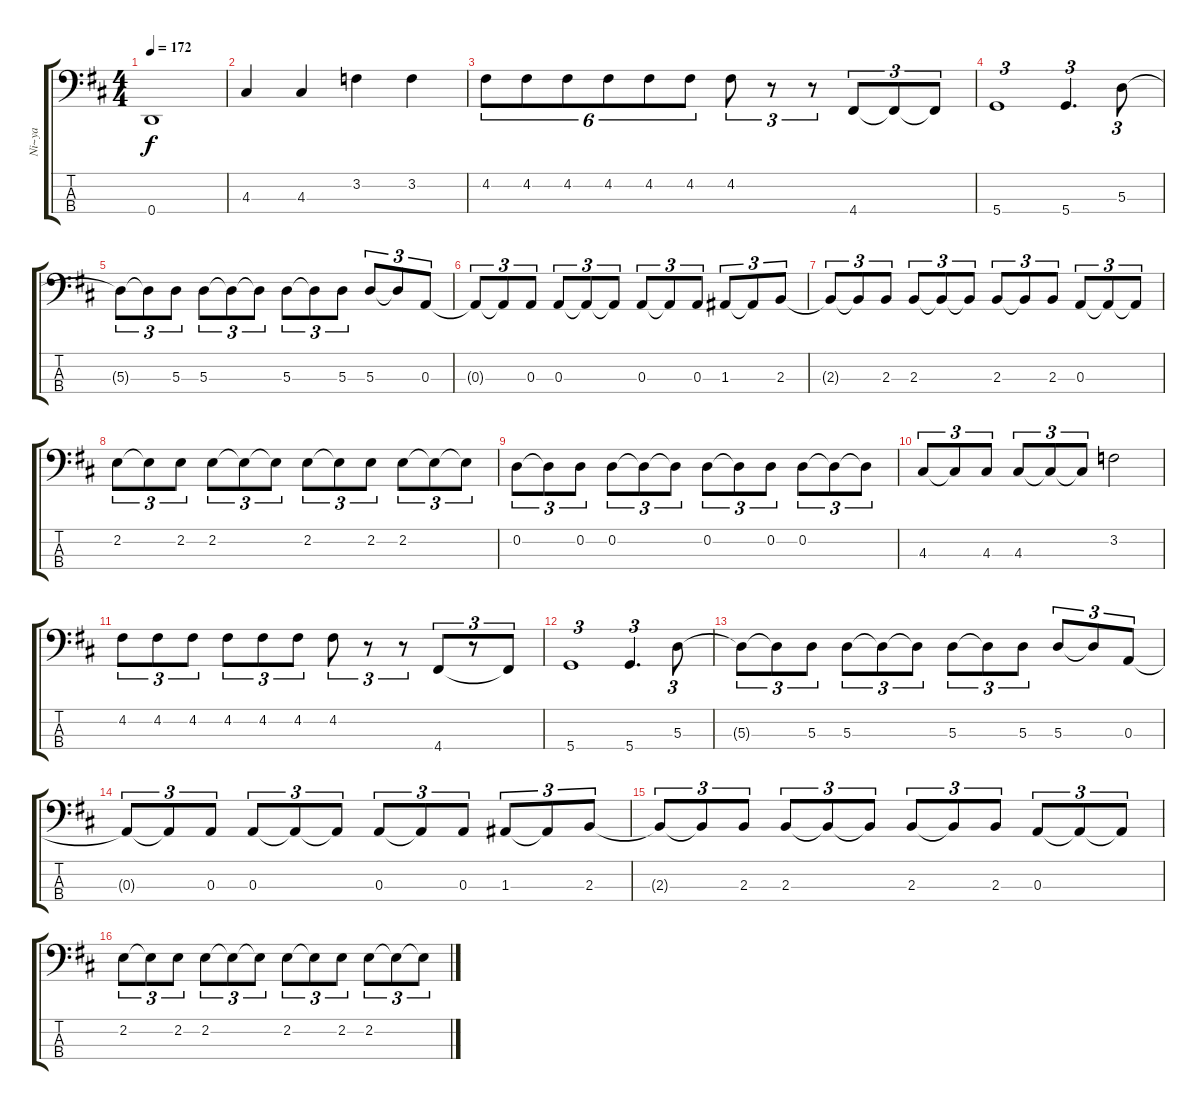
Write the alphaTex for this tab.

\track ("Ni~ya" "Ni~ya") {instrument electricbasspick}
\staff {score tabs}
\tuning (G2 D2 A1 D1) {hide}
\ts (4 4)
\tempo 172
\clef f4
\ks bminor
0.4.1{dy f} |
4.3.4 4.3.4 3.2.4 3.2.4 |
4.2.8{tu (6 4)} 4.2.8{tu (6 4)} 4.2.8{tu (6 4)} 4.2.8{tu (6 4)} 4.2.8{tu (6 4)} 4.2.8{tu (6 4)} 4.2.8{tu (3 2)} r.8{tu (3 2)} r.8{tu (3 2)} 4.4.8{tu (3 2)} 4.4{t}.8{tu (3 2)} 4.4{t}.8{tu (3 2)} |
5.4.1{tu (3 2)} 5.4.4{d tu (3 2)} 5.3.8{tu (3 2)} |
5.3{t}.8{tu (3 2)} 5.3{t}.8{tu (3 2)} 5.3.8{tu (3 2)} 5.3.8{tu (3 2)} 5.3{t}.8{tu (3 2)} 5.3{t}.8{tu (3 2)} 5.3.8{tu (3 2)} 5.3{t}.8{tu (3 2)} 5.3.8{tu (3 2)} 5.3.8{tu (3 2)} 5.3{t}.8{tu (3 2)} 0.3.8{tu (3 2)} |
0.3{t}.8{tu (3 2)} 0.3{t}.8{tu (3 2)} 0.3.8{tu (3 2)} 0.3.8{tu (3 2)} 0.3{t}.8{tu (3 2)} 0.3{t}.8{tu (3 2)} 0.3.8{tu (3 2)} 0.3{t}.8{tu (3 2)} 0.3.8{tu (3 2)} 1.3.8{tu (3 2)} 1.3{t}.8{tu (3 2)} 2.3.8{tu (3 2)} |
2.3{t}.8{tu (3 2)} 2.3{t}.8{tu (3 2)} 2.3.8{tu (3 2)} 2.3.8{tu (3 2)} 2.3{t}.8{tu (3 2)} 2.3{t}.8{tu (3 2)} 2.3.8{tu (3 2)} 2.3{t}.8{tu (3 2)} 2.3.8{tu (3 2)} 0.3.8{tu (3 2)} 0.3{t}.8{tu (3 2)} 0.3{t}.8{tu (3 2)} |
2.2.8{tu (3 2)} 2.2{t}.8{tu (3 2)} 2.2.8{tu (3 2)} 2.2.8{tu (3 2)} 2.2{t}.8{tu (3 2)} 2.2{t}.8{tu (3 2)} 2.2.8{tu (3 2)} 2.2{t}.8{tu (3 2)} 2.2.8{tu (3 2)} 2.2.8{tu (3 2)} 2.2{t}.8{tu (3 2)} 2.2{t}.8{tu (3 2)} |
0.2.8{tu (3 2)} 0.2{t}.8{tu (3 2)} 0.2.8{tu (3 2)} 0.2.8{tu (3 2)} 0.2{t}.8{tu (3 2)} 0.2{t}.8{tu (3 2)} 0.2.8{tu (3 2)} 0.2{t}.8{tu (3 2)} 0.2.8{tu (3 2)} 0.2.8{tu (3 2)} 0.2{t}.8{tu (3 2)} 0.2{t}.8{tu (3 2)} |
4.3.8{tu (3 2)} 4.3{t}.8{tu (3 2)} 4.3.8{tu (3 2)} 4.3.8{tu (3 2)} 4.3{t}.8{tu (3 2)} 4.3{t}.8{tu (3 2)} 3.2.2 |
4.2.8{tu (3 2)} 4.2.8{tu (3 2)} 4.2.8{tu (3 2)} 4.2.8{tu (3 2)} 4.2.8{tu (3 2)} 4.2.8{tu (3 2)} 4.2.8{tu (3 2)} r.8{tu (3 2)} r.8{tu (3 2)} 4.4.8{tu (3 2)} r.8{tu (3 2)} 4.4{t}.8{tu (3 2)} |
5.4.1{tu (3 2)} 5.4.4{d tu (3 2)} 5.3.8{tu (3 2)} |
5.3{t}.8{tu (3 2)} 5.3{t}.8{tu (3 2)} 5.3.8{tu (3 2)} 5.3.8{tu (3 2)} 5.3{t}.8{tu (3 2)} 5.3{t}.8{tu (3 2)} 5.3.8{tu (3 2)} 5.3{t}.8{tu (3 2)} 5.3.8{tu (3 2)} 5.3.8{tu (3 2)} 5.3{t}.8{tu (3 2)} 0.3.8{tu (3 2)} |
0.3{t}.8{tu (3 2)} 0.3{t}.8{tu (3 2)} 0.3.8{tu (3 2)} 0.3.8{tu (3 2)} 0.3{t}.8{tu (3 2)} 0.3{t}.8{tu (3 2)} 0.3.8{tu (3 2)} 0.3{t}.8{tu (3 2)} 0.3.8{tu (3 2)} 1.3.8{tu (3 2)} 1.3{t}.8{tu (3 2)} 2.3.8{tu (3 2)} |
2.3{t}.8{tu (3 2)} 2.3{t}.8{tu (3 2)} 2.3.8{tu (3 2)} 2.3.8{tu (3 2)} 2.3{t}.8{tu (3 2)} 2.3{t}.8{tu (3 2)} 2.3.8{tu (3 2)} 2.3{t}.8{tu (3 2)} 2.3.8{tu (3 2)} 0.3.8{tu (3 2)} 0.3{t}.8{tu (3 2)} 0.3{t}.8{tu (3 2)} |
2.2.8{tu (3 2)} 2.2{t}.8{tu (3 2)} 2.2.8{tu (3 2)} 2.2.8{tu (3 2)} 2.2{t}.8{tu (3 2)} 2.2{t}.8{tu (3 2)} 2.2.8{tu (3 2)} 2.2{t}.8{tu (3 2)} 2.2.8{tu (3 2)} 2.2.8{tu (3 2)} 2.2{t}.8{tu (3 2)} 2.2{t}.8{tu (3 2)}
